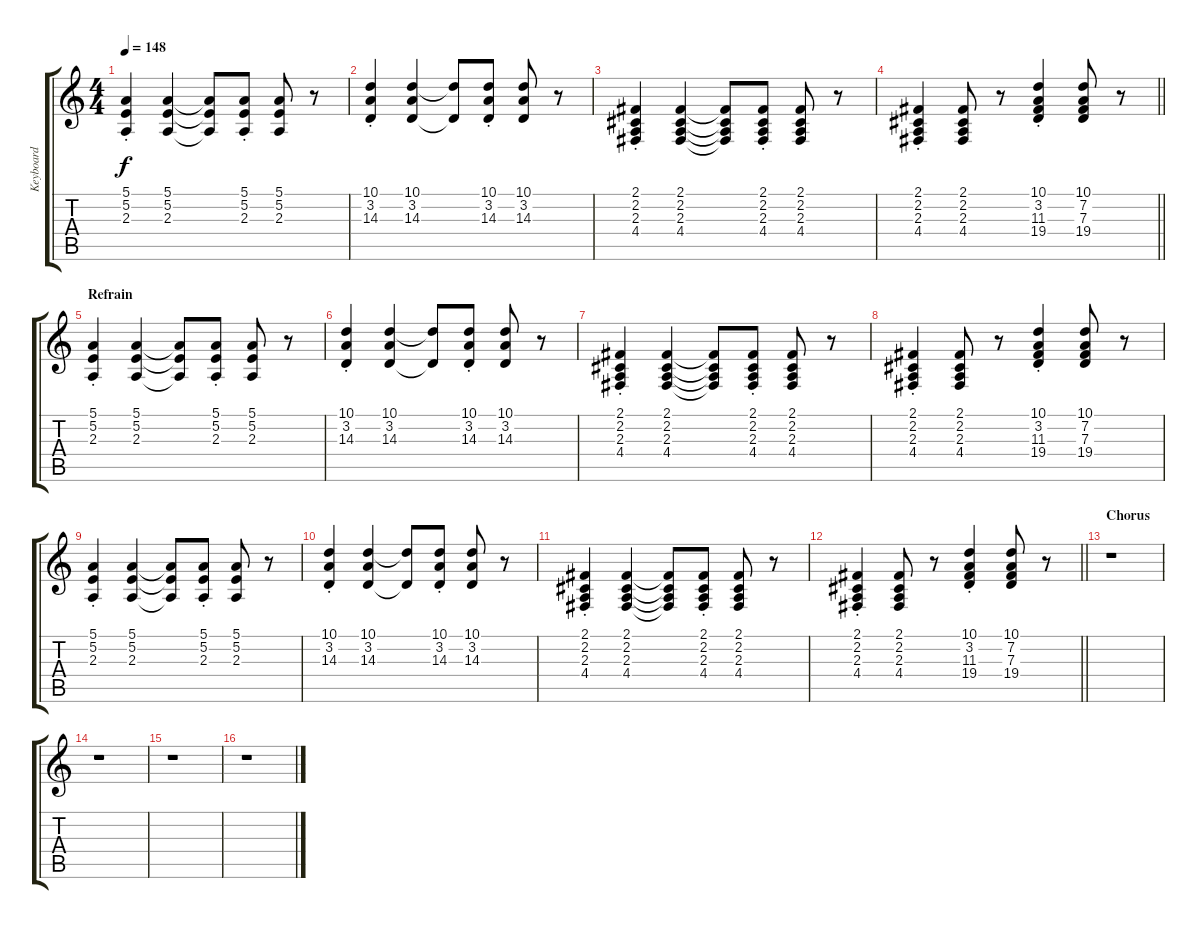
\track ("Keyboard" "Keyboard") {instrument lead2sawtooth}
\staff {score tabs}
\tuning (E4 B3 G3 D3 A2 E2) {hide}
\ts (4 4)
\tempo 148
\clef g2
\ks c
(5.1{st} 5.2{st} 2.3{st}).4{dy f} (5.1 5.2 2.3).4 (5.1{t} 5.2{t} 2.3{t}).8 (5.1{st} 5.2{st} 2.3{st}).8 (5.1 5.2 2.3).8 r.8 |
(10.1{st} 3.2{st} 14.3{st}).4 (10.1 3.2 14.3).4 (10.1{t} 3.2{t}).8 (10.1{st} 3.2{st} 14.3{st}).8 (10.1 3.2 14.3).8 r.8 |
(2.1{st} 2.2{st} 2.3{st} 4.4{st}).4 (2.1 2.2 2.3 4.4).4 (2.1{t} 2.2{t} 2.3{t} 4.4{t}).8 (2.1{st} 2.2{st} 2.3{st} 4.4{st}).8 (2.1 2.2 2.3 4.4).8 r.8 |
\barLineRight lightlight
(2.1{st} 2.2{st} 2.3{st} 4.4{st}).4 (2.1 2.2 2.3 4.4).8 r.8 (10.1{st} 3.2{st} 11.3{st} 19.4{st}).4 (10.1 7.2 7.3 19.4).8 r.8 |
\section ("" "Refrain")
(5.1{st} 5.2{st} 2.3{st}).4 (5.1 5.2 2.3).4 (5.1{t} 5.2{t} 2.3{t}).8 (5.1{st} 5.2{st} 2.3{st}).8 (5.1 5.2 2.3).8 r.8 |
(10.1{st} 3.2{st} 14.3{st}).4 (10.1 3.2 14.3).4 (10.1{t} 3.2{t}).8 (10.1{st} 3.2{st} 14.3{st}).8 (10.1 3.2 14.3).8 r.8 |
(2.1{st} 2.2{st} 2.3{st} 4.4{st}).4 (2.1 2.2 2.3 4.4).4 (2.1{t} 2.2{t} 2.3{t} 4.4{t}).8 (2.1{st} 2.2{st} 2.3{st} 4.4{st}).8 (2.1 2.2 2.3 4.4).8 r.8 |
(2.1{st} 2.2{st} 2.3{st} 4.4{st}).4 (2.1 2.2 2.3 4.4).8 r.8 (10.1{st} 3.2{st} 11.3{st} 19.4{st}).4 (10.1 7.2 7.3 19.4).8 r.8 |
(5.1{st} 5.2{st} 2.3{st}).4 (5.1 5.2 2.3).4 (5.1{t} 5.2{t} 2.3{t}).8 (5.1{st} 5.2{st} 2.3{st}).8 (5.1 5.2 2.3).8 r.8 |
(10.1{st} 3.2{st} 14.3{st}).4 (10.1 3.2 14.3).4 (10.1{t} 3.2{t}).8 (10.1{st} 3.2{st} 14.3{st}).8 (10.1 3.2 14.3).8 r.8 |
(2.1{st} 2.2{st} 2.3{st} 4.4{st}).4 (2.1 2.2 2.3 4.4).4 (2.1{t} 2.2{t} 2.3{t} 4.4{t}).8 (2.1{st} 2.2{st} 2.3{st} 4.4{st}).8 (2.1 2.2 2.3 4.4).8 r.8 |
\barLineRight lightlight
(2.1{st} 2.2{st} 2.3{st} 4.4{st}).4 (2.1 2.2 2.3 4.4).8 r.8 (10.1{st} 3.2{st} 11.3{st} 19.4{st}).4 (10.1 7.2 7.3 19.4).8 r.8 |
\section ("" "Chorus")
r.1 |
r.1 |
r.1 |
r.1
